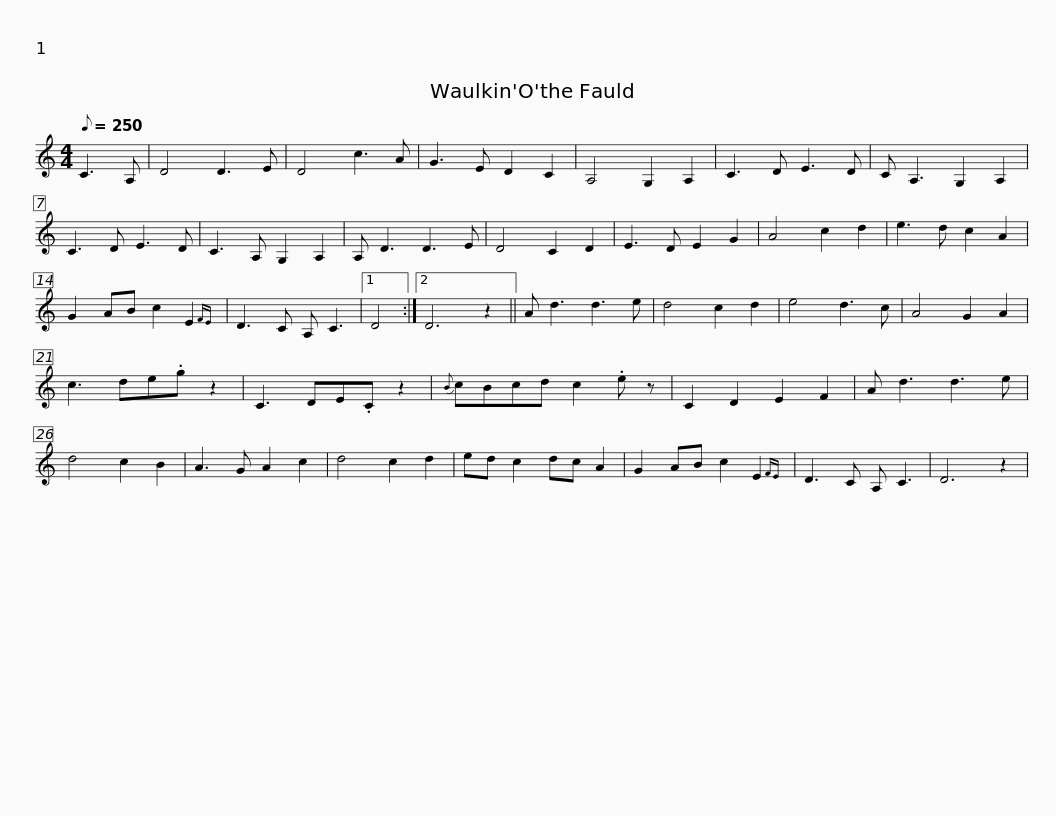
X:1
L:1/8
Q:1/8=250
M:4/4
I:linebreak $
K:C
V:1 treble
V:1
 C3 A, | D4 D3 E | D4 c3 A | G3 E D2 C2 | A,4 G,2 A,2 | %5
 C3 D E3 D | C A,3 G,2 A,2 | C3 D E3 D |$ C3 A, G,2 A,2 | A, D3 D3 E | %10
 D4 C2 D2 | E3 D E2 G2 | A4 c2 d2 | e3 d c2 A2 | G2 AB c2 E2{FE} | %15
 D3 C A, C3 |1 D4 :|2$ D6 z2 || A d3 d3 e | d4 c2 d2 | %20
 e4 d3 c | A4 G2 A2 | c3 de.g z2 | C3 DE.C z2 |{B} cBcd c2 .e z | %25
 C2 D2 E2 F2 |$ A d3 d3 e | d4 c2 B2 | A3 G A2 c2 | d4 c2 d2 | %30
 ed c2 dc A2 | G2 AB c2 E2{FE} | D3 C A, C3 | D6 z2 | %34
